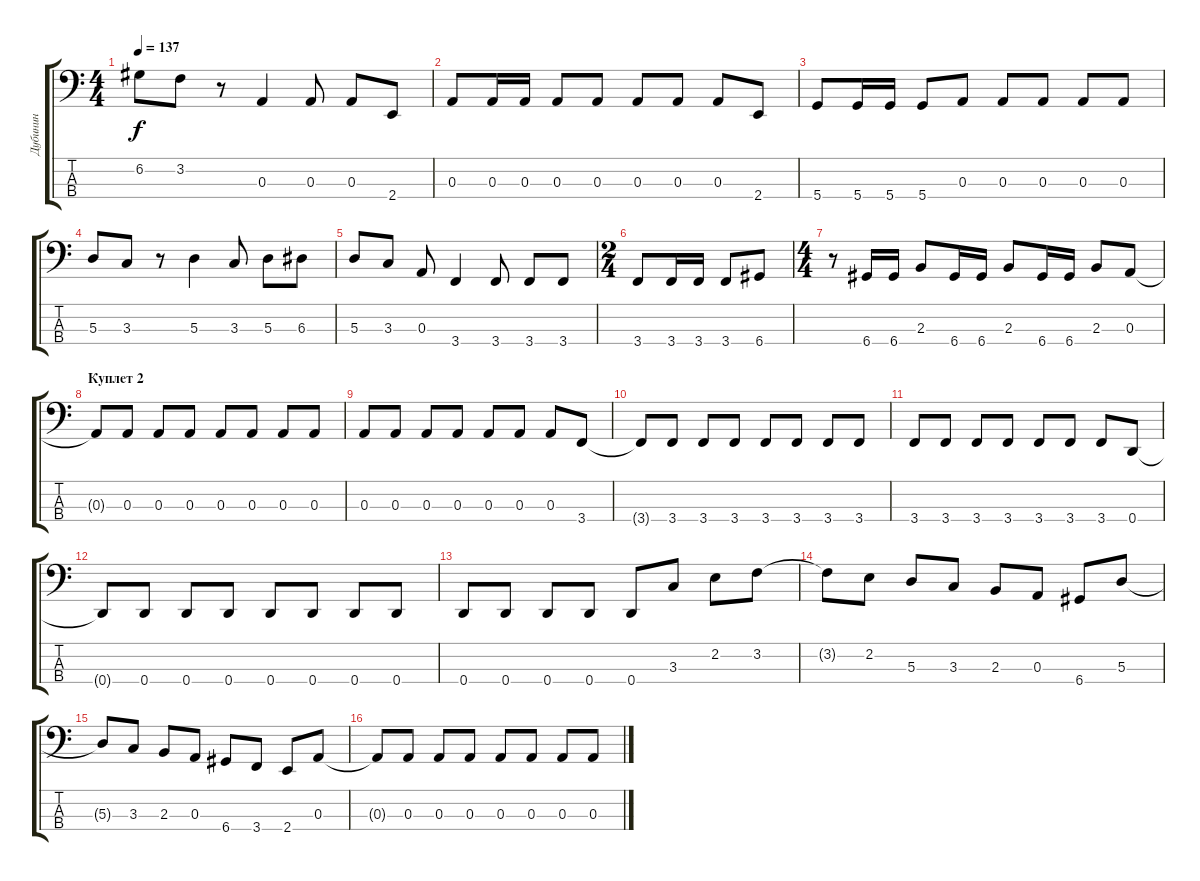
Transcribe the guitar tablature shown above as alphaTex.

\track ("Дубинин" "Дубинин") {instrument electricbassfinger}
\staff {score tabs}
\tuning (G2 D2 A1 D1) {hide}
\ts (4 4)
\tempo 137
\clef f4
\ks c
6.2.8{dy f} 3.2.8 r.8 0.3.4 0.3.8 0.3.8 2.4.8 |
0.3.8 0.3.16 0.3.16 0.3.8 0.3.8 0.3.8 0.3.8 0.3.8 2.4.8 |
5.4.8 5.4.16 5.4.16 5.4.8 0.3.8 0.3.8 0.3.8 0.3.8 0.3.8 |
5.3.8 3.3.8 r.8 5.3.4 3.3.8 5.3.8 6.3.8 |
5.3.8 3.3.8 0.3.8 3.4.4 3.4.8 3.4.8 3.4.8 |
\ts (2 4)
3.4.8 3.4.16 3.4.16 3.4.8 6.4.8 |
\ts (4 4)
r.8 6.4.16 6.4.16 2.3.8 6.4.16 6.4.16 2.3.8 6.4.16 6.4.16 2.3.8 0.3.8 |
\section ("" "Куплет 2")
0.3{t}.8 0.3.8 0.3.8 0.3.8 0.3.8 0.3.8 0.3.8 0.3.8 |
0.3.8 0.3.8 0.3.8 0.3.8 0.3.8 0.3.8 0.3.8 3.4.8 |
3.4{t}.8 3.4.8 3.4.8 3.4.8 3.4.8 3.4.8 3.4.8 3.4.8 |
3.4.8 3.4.8 3.4.8 3.4.8 3.4.8 3.4.8 3.4.8 0.4.8 |
0.4{t}.8 0.4.8 0.4.8 0.4.8 0.4.8 0.4.8 0.4.8 0.4.8 |
0.4.8 0.4.8 0.4.8 0.4.8 0.4.8 3.3.8 2.2.8 3.2.8 |
3.2{t}.8 2.2.8 5.3.8 3.3.8 2.3.8 0.3.8 6.4.8 5.3.8 |
5.3{t}.8 3.3.8 2.3.8 0.3.8 6.4.8 3.4.8 2.4.8 0.3.8 |
0.3{t}.8 0.3.8 0.3.8 0.3.8 0.3.8 0.3.8 0.3.8 0.3.8
